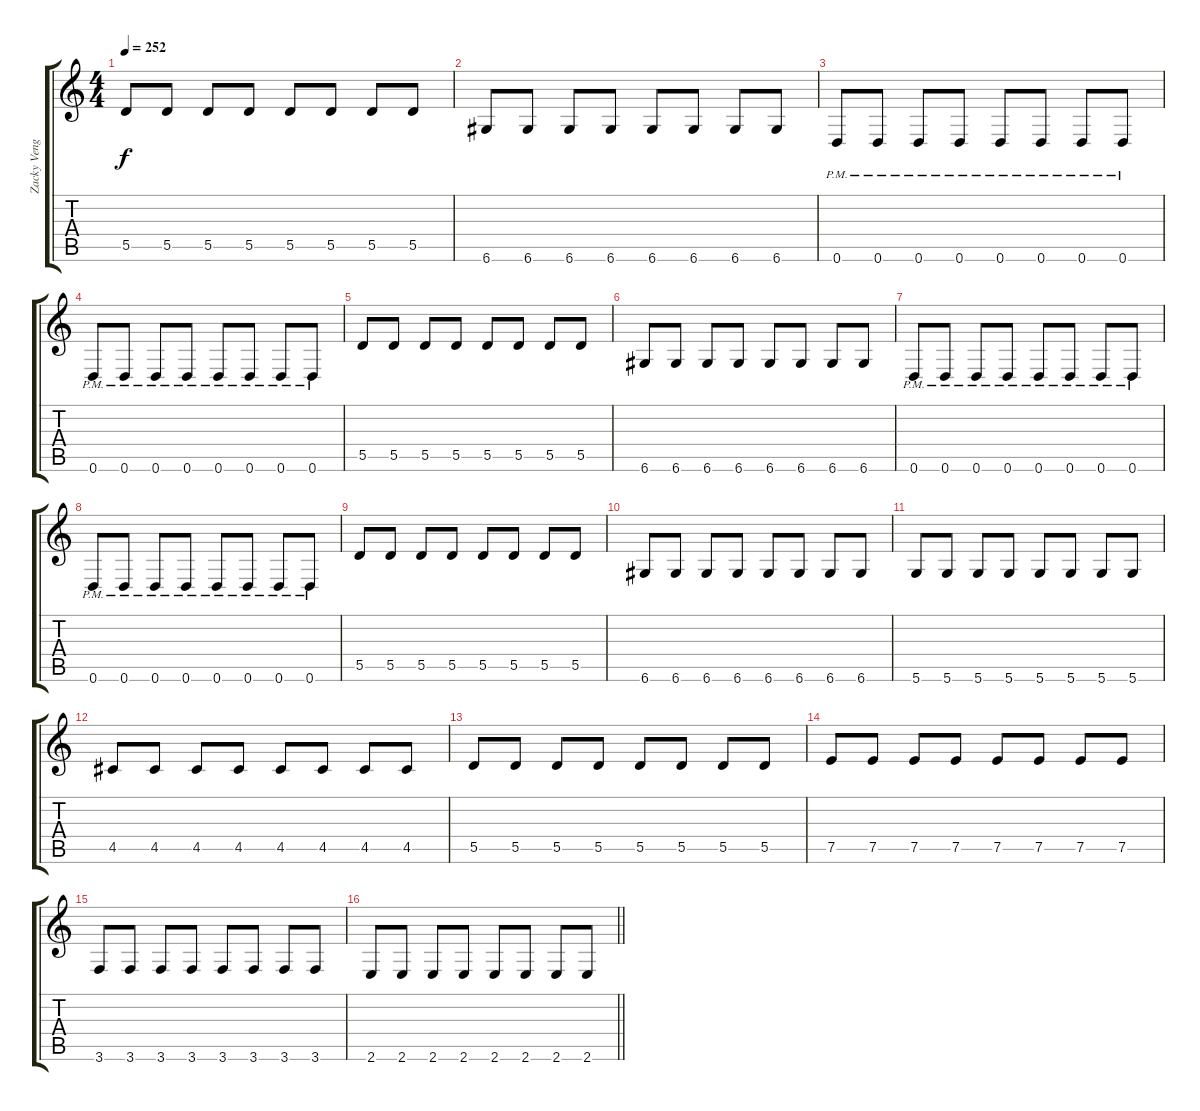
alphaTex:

\track ("Zacky Vengeance" "Zacky Veng") {instrument distortionguitar}
\staff {score tabs}
\tuning (E4 B3 G3 D3 A2 D2) {hide}
\ts (4 4)
\tempo 252
\clef g2
\ks c
5.5.8{dy f} 5.5.8 5.5.8 5.5.8 5.5.8 5.5.8 5.5.8 5.5.8 |
6.6.8 6.6.8 6.6.8 6.6.8 6.6.8 6.6.8 6.6.8 6.6.8 |
0.6{pm}.8 0.6{pm}.8 0.6{pm}.8 0.6{pm}.8 0.6{pm}.8 0.6{pm}.8 0.6{pm}.8 0.6{pm}.8 |
0.6{pm}.8 0.6{pm}.8 0.6{pm}.8 0.6{pm}.8 0.6{pm}.8 0.6{pm}.8 0.6{pm}.8 0.6{pm}.8 |
5.5.8 5.5.8 5.5.8 5.5.8 5.5.8 5.5.8 5.5.8 5.5.8 |
6.6.8 6.6.8 6.6.8 6.6.8 6.6.8 6.6.8 6.6.8 6.6.8 |
0.6{pm}.8 0.6{pm}.8 0.6{pm}.8 0.6{pm}.8 0.6{pm}.8 0.6{pm}.8 0.6{pm}.8 0.6{pm}.8 |
0.6{pm}.8 0.6{pm}.8 0.6{pm}.8 0.6{pm}.8 0.6{pm}.8 0.6{pm}.8 0.6{pm}.8 0.6{pm}.8 |
5.5.8 5.5.8 5.5.8 5.5.8 5.5.8 5.5.8 5.5.8 5.5.8 |
6.6.8 6.6.8 6.6.8 6.6.8 6.6.8 6.6.8 6.6.8 6.6.8 |
5.6.8 5.6.8 5.6.8 5.6.8 5.6.8 5.6.8 5.6.8 5.6.8 |
4.5.8 4.5.8 4.5.8 4.5.8 4.5.8 4.5.8 4.5.8 4.5.8 |
5.5.8 5.5.8 5.5.8 5.5.8 5.5.8 5.5.8 5.5.8 5.5.8 |
7.5.8 7.5.8 7.5.8 7.5.8 7.5.8 7.5.8 7.5.8 7.5.8 |
3.6.8 3.6.8 3.6.8 3.6.8 3.6.8 3.6.8 3.6.8 3.6.8 |
\barLineRight lightlight
2.6.8 2.6.8 2.6.8 2.6.8 2.6.8 2.6.8 2.6.8 2.6.8
